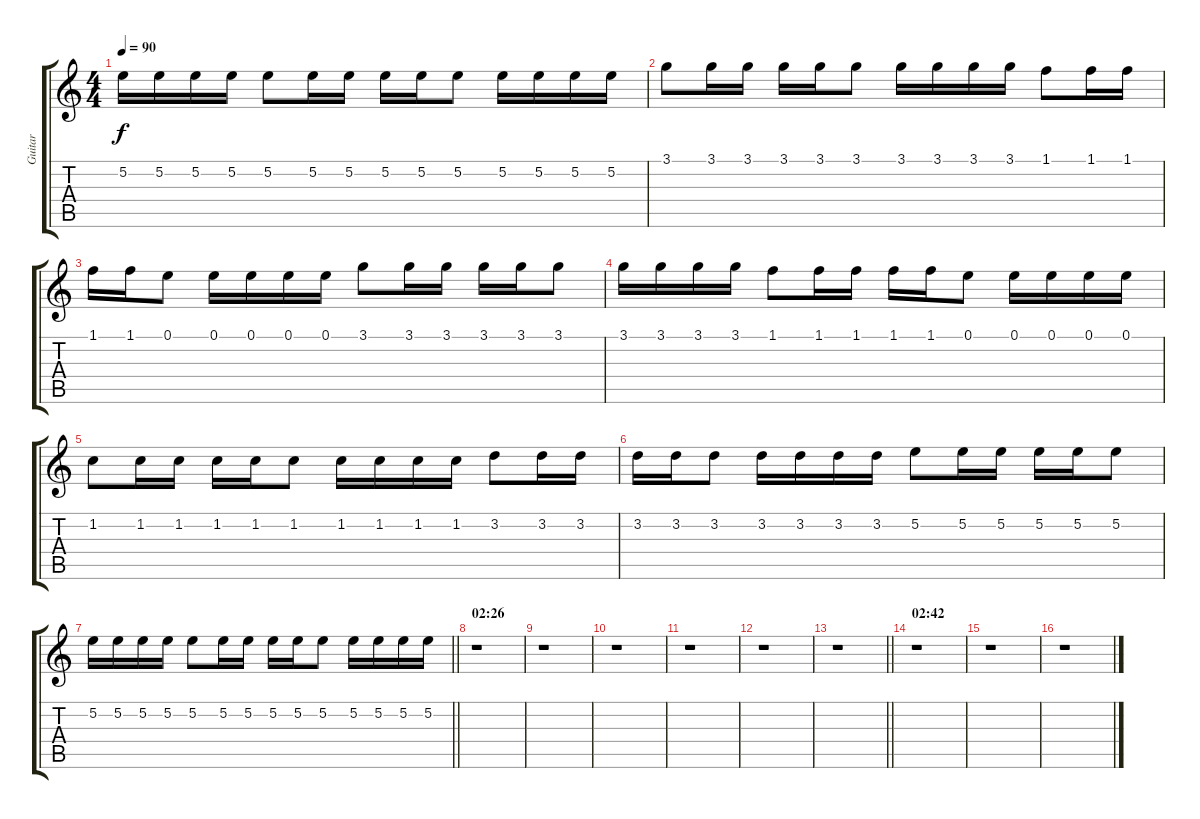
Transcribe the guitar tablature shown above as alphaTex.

\track ("Guitar" "Guitar") {instrument acousticguitarsteel}
\staff {score tabs}
\tuning (E4 B3 G3 D3 A2 E2) {hide}
\ts (4 4)
\tempo 90
\clef g2
\ks c
5.2.16{dy f} 5.2.16 5.2.16 5.2.16 5.2.8 5.2.16 5.2.16 5.2.16 5.2.16 5.2.8 5.2.16 5.2.16 5.2.16 5.2.16 |
3.1.8 3.1.16 3.1.16 3.1.16 3.1.16 3.1.8 3.1.16 3.1.16 3.1.16 3.1.16 1.1.8 1.1.16 1.1.16 |
1.1.16 1.1.16 0.1.8 0.1.16 0.1.16 0.1.16 0.1.16 3.1.8 3.1.16 3.1.16 3.1.16 3.1.16 3.1.8 |
3.1.16 3.1.16 3.1.16 3.1.16 1.1.8 1.1.16 1.1.16 1.1.16 1.1.16 0.1.8 0.1.16 0.1.16 0.1.16 0.1.16 |
1.2.8 1.2.16 1.2.16 1.2.16 1.2.16 1.2.8 1.2.16 1.2.16 1.2.16 1.2.16 3.2.8 3.2.16 3.2.16 |
3.2.16 3.2.16 3.2.8 3.2.16 3.2.16 3.2.16 3.2.16 5.2.8 5.2.16 5.2.16 5.2.16 5.2.16 5.2.8 |
\barLineRight lightlight
5.2.16 5.2.16 5.2.16 5.2.16 5.2.8 5.2.16 5.2.16 5.2.16 5.2.16 5.2.8 5.2.16 5.2.16 5.2.16 5.2.16 |
\section ("" "02:26")
r.1 |
r.1 |
r.1 |
r.1 |
r.1 |
\barLineRight lightlight
r.1 |
\section ("" "02:42")
r.1 |
r.1 |
r.1
